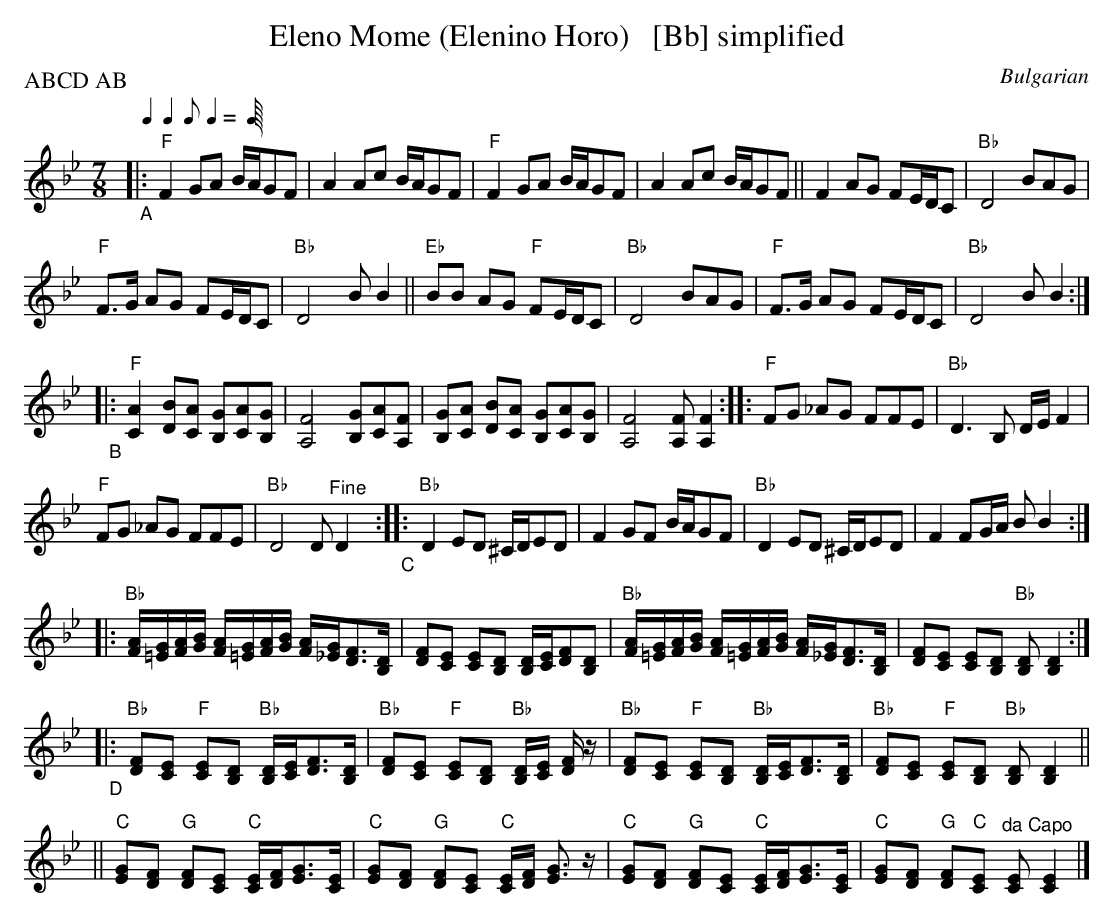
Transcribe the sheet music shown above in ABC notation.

X:1
T: Eleno Mome (Elenino Horo)   [Bb] simplified
O: Bulgarian
L: 1/16
M: 7/8
P: ABCD AB
Q: 2/8 2/8 1/8 2/8
K: Bb
"_A"|:\
"F"F4 G2A2 BAG2F2 | A4 A2c2 BAG2F2 | "F"F4 G2A2 BAG2F2 | A4 A2c2 BAG2F2 || F4 A2G2 F2EDC2 | "Bb"D8 B2A2G2 |
"F"F3G A2G2 F2EDC2 | "Bb"D8 B2 B4 ||\
"Eb"B2B2 A2G2 "F"F2EDC2 | "Bb"D8 B2A2G2 | "F"F3G A2G2 F2EDC2 | "Bb"D8 B2 B4 :|
"_B"|:\
"F"[A4C4] [B2D2][A2C2] [G2B,2][A2C2][G2B,2] | [F8A,8] [G2B,2][A2C2][F2A,2] |\
[G2B,2][A2C2] [B2D2][A2C2] [G2B,2][A2C2][G2B,2] | [F8A,8] [F2A,2][F4A,4] ::\
"F"F2G2 _A2G2 F2F2E2 |"Bb"D6 B,2 DEF4 |
"F"F2G2 _A2G2 F2F2E2 |"Bb"D8 D2"^Fine"D4 \
"_C"::\
"Bb"D4 E2D2 ^CDE2D2 | F4 G2F2 BAG2F2 | "Bb"D4 E2D2 ^CDE2D2 | F4 F2GA B2B4 :|
|:\
"Bb"[AF][G=E][AF][BG] [AF][G=E][AF][BG] [AF][G_E][F3D3][DB,] | [F2D2][E2C2] [E2C2][D2B,2] [DB,][EC][F2D2][D2B,2] |\
"Bb"[AF][G=E][AF][BG] [AF][G=E][AF][BG] [AF][G_E][F3D3][DB,] | [F2D2][E2C2] [E2C2][D2B,2] "Bb"[D2B,2][D4B,4] :|
"_D"|:\
"Bb"[F2D2][E2C2] "F"[E2C2][D2B,2] "Bb"[DB,][EC][F3D3][DB,] | "Bb"[F2D2][E2C2] "F"[E2C2][D2B,2] "Bb"[DB,][EC] [FD]z |\
"Bb"[F2D2][E2C2] "F"[E2C2][D2B,2] "Bb"[DB,][EC][F3D3][DB,] | "Bb"[F2D2][E2C2] "F"[E2C2][D2B,2] "Bb"[D2B,2][D4B,4] ||\
[K:=B=e]
||\
"C"[G2E2][F2D2] "G"[F2D2][E2C2] "C"[EC][FD][G3E3][EC] | "C"[G2E2][F2D2] "G"[F2D2][E2C2] "C"[EC][FD] [G3E3]z |\
"C"[G2E2][F2D2] "G"[F2D2][E2C2] "C"[EC][FD][G3E3][EC] | "C"[G2E2][F2D2] "G"[F2D2]"C"[E2C2] "^da Capo"[E2C2][E4C4] |]
